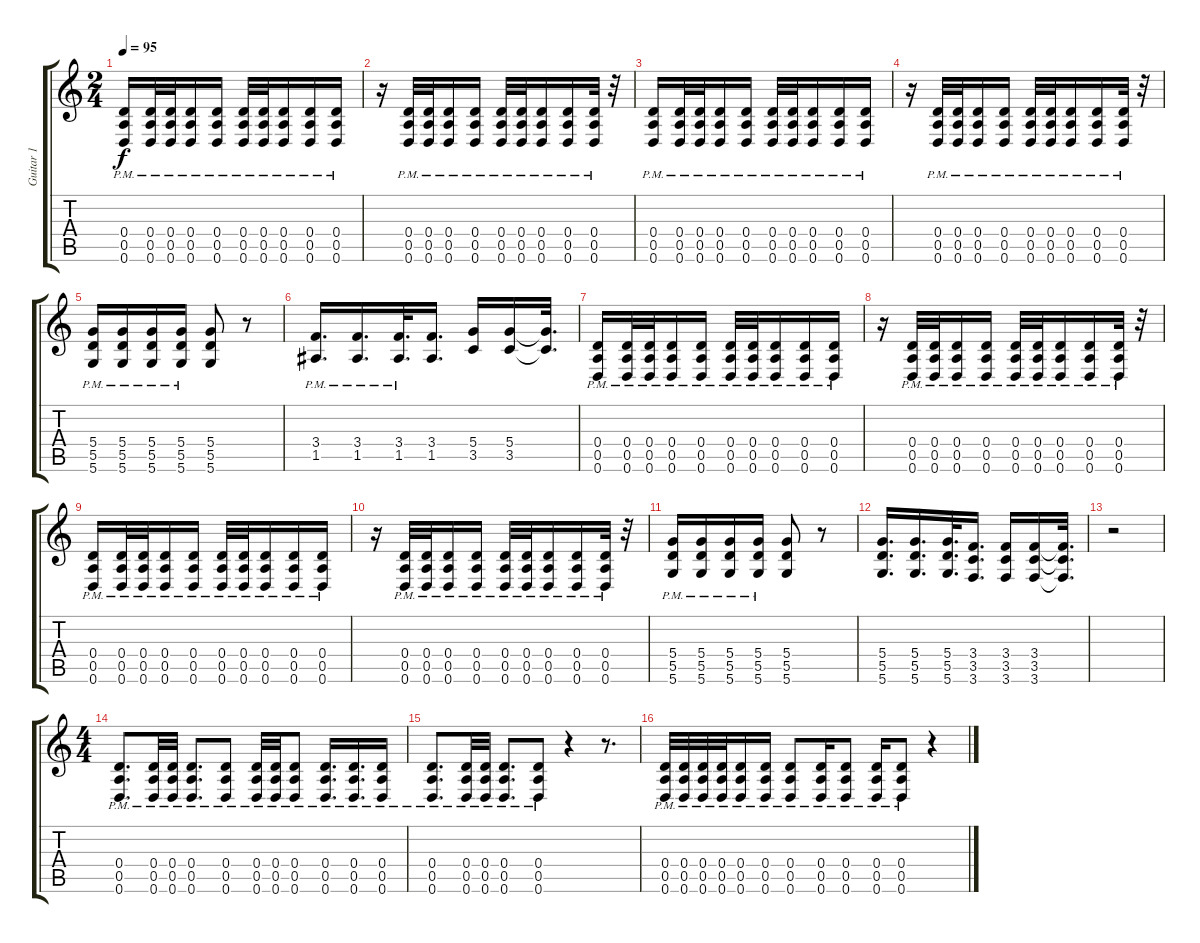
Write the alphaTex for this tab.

\track ("Guitar 1" "Guitar 1") {instrument distortionguitar}
\staff {score tabs}
\tuning (E4 B3 G3 D3 A2 D2) {hide}
\ts (2 4)
\tempo 95
\clef g2
\ks c
(0.4{pm} 0.5{pm} 0.6{pm}).16{dy f} (0.4{pm} 0.5{pm} 0.6{pm}).32 (0.4{pm} 0.5{pm} 0.6{pm}).32 (0.4{pm} 0.5{pm} 0.6{pm}).16 (0.4{pm} 0.5{pm} 0.6{pm}).16 (0.4{pm} 0.5{pm} 0.6{pm}).32 (0.4{pm} 0.5{pm} 0.6{pm}).32 (0.4{pm} 0.5{pm} 0.6{pm}).16 (0.4{pm} 0.5{pm} 0.6{pm}).16 (0.4{pm} 0.5{pm} 0.6{pm}).16 |
r.16 (0.4{pm} 0.5{pm} 0.6{pm}).32 (0.4{pm} 0.5{pm} 0.6{pm}).32 (0.4{pm} 0.5{pm} 0.6{pm}).16 (0.4{pm} 0.5{pm} 0.6{pm}).16 (0.4{pm} 0.5{pm} 0.6{pm}).32 (0.4{pm} 0.5{pm} 0.6{pm}).32 (0.4{pm} 0.5{pm} 0.6{pm}).16 (0.4{pm} 0.5{pm} 0.6{pm}).16 (0.4{pm} 0.5{pm} 0.6{pm}).32 r.32 |
(0.4{pm} 0.5{pm} 0.6{pm}).16 (0.4{pm} 0.5{pm} 0.6{pm}).32 (0.4{pm} 0.5{pm} 0.6{pm}).32 (0.4{pm} 0.5{pm} 0.6{pm}).16 (0.4{pm} 0.5{pm} 0.6{pm}).16 (0.4{pm} 0.5{pm} 0.6{pm}).32 (0.4{pm} 0.5{pm} 0.6{pm}).32 (0.4 0.5{pm} 0.6{pm}).16 (0.4{pm} 0.5{pm} 0.6{pm}).16 (0.4{pm} 0.5{pm} 0.6{pm}).16 |
r.16 (0.4{pm} 0.5{pm} 0.6{pm}).32 (0.4{pm} 0.5{pm} 0.6{pm}).32 (0.4{pm} 0.5{pm} 0.6{pm}).16 (0.4{pm} 0.5{pm} 0.6{pm}).16 (0.4{pm} 0.5{pm} 0.6{pm}).32 (0.4{pm} 0.5{pm} 0.6{pm}).32 (0.4{pm} 0.5{pm} 0.6{pm}).16 (0.4{pm} 0.5{pm} 0.6{pm}).16 (0.4{pm} 0.5{pm} 0.6{pm}).32 r.32 |
(5.4{pm} 5.5{pm} 5.6{pm}).16 (5.4{pm} 5.5{pm} 5.6{pm}).16 (5.4{pm} 5.5{pm} 5.6{pm}).16 (5.4{pm} 5.5{pm} 5.6{pm}).16 (5.4 5.5 5.6).8 r.8 |
(3.4{pm} 1.5{pm}).16{d} (3.4{pm} 1.5{pm}).16{d} (3.4{pm} 1.5{pm}).32{d} (3.4 1.5).16{d} (5.4 3.5).16 (5.4 3.5).16 (5.4{t} 3.5{t}).32{d} |
(0.4{pm} 0.5{pm} 0.6{pm}).16 (0.4{pm} 0.5{pm} 0.6{pm}).32 (0.4{pm} 0.5{pm} 0.6{pm}).32 (0.4{pm} 0.5{pm} 0.6{pm}).16 (0.4{pm} 0.5{pm} 0.6{pm}).16 (0.4{pm} 0.5{pm} 0.6{pm}).32 (0.4{pm} 0.5{pm} 0.6{pm}).32 (0.4{pm} 0.5{pm} 0.6{pm}).16 (0.4{pm} 0.5{pm} 0.6{pm}).16 (0.4{pm} 0.5{pm} 0.6{pm}).16 |
r.16 (0.4{pm} 0.5{pm} 0.6{pm}).32 (0.4{pm} 0.5{pm} 0.6{pm}).32 (0.4{pm} 0.5{pm} 0.6{pm}).16 (0.4{pm} 0.5{pm} 0.6{pm}).16 (0.4{pm} 0.5{pm} 0.6{pm}).32 (0.4{pm} 0.5{pm} 0.6{pm}).32 (0.4{pm} 0.5{pm} 0.6{pm}).16 (0.4{pm} 0.5{pm} 0.6{pm}).16 (0.4{pm} 0.5{pm} 0.6{pm}).32 r.32 |
(0.4{pm} 0.5{pm} 0.6{pm}).16 (0.4{pm} 0.5{pm} 0.6{pm}).32 (0.4{pm} 0.5{pm} 0.6{pm}).32 (0.4{pm} 0.5{pm} 0.6{pm}).16 (0.4{pm} 0.5{pm} 0.6{pm}).16 (0.4{pm} 0.5{pm} 0.6{pm}).32 (0.4{pm} 0.5{pm} 0.6{pm}).32 (0.4 0.5{pm} 0.6{pm}).16 (0.4{pm} 0.5{pm} 0.6{pm}).16 (0.4{pm} 0.5{pm} 0.6{pm}).16 |
r.16 (0.4{pm} 0.5{pm} 0.6{pm}).32 (0.4{pm} 0.5{pm} 0.6{pm}).32 (0.4{pm} 0.5{pm} 0.6{pm}).16 (0.4{pm} 0.5{pm} 0.6{pm}).16 (0.4{pm} 0.5{pm} 0.6{pm}).32 (0.4{pm} 0.5{pm} 0.6{pm}).32 (0.4{pm} 0.5{pm} 0.6{pm}).16 (0.4{pm} 0.5{pm} 0.6{pm}).16 (0.4{pm} 0.5{pm} 0.6{pm}).32 r.32 |
(5.4{pm} 5.5{pm} 5.6{pm}).16 (5.4{pm} 5.5{pm} 5.6{pm}).16 (5.4{pm} 5.5{pm} 5.6{pm}).16 (5.4{pm} 5.5{pm} 5.6{pm}).16 (5.4 5.5 5.6).8 r.8 |
(5.4 5.5 5.6).16{d} (5.4 5.5 5.6).16{d} (5.4 5.5 5.6).32{d} (3.4 3.5 3.6).16{d} (3.4 3.5 3.6).16 (3.4 3.5 3.6).16 (3.4{t} 3.5{t} 3.6{t}).32{d} |
r.2 |
\ts (4 4)
(0.4{pm} 0.5{pm} 0.6{pm}).8{d} (0.4{pm} 0.5{pm} 0.6{pm}).32 (0.4{pm} 0.5{pm} 0.6{pm}).32 (0.4{pm} 0.5{pm} 0.6{pm}).8{d} (0.4{pm} 0.5{pm} 0.6{pm}).8 (0.4{pm} 0.5{pm} 0.6{pm}).32 (0.4{pm} 0.5{pm} 0.6{pm}).32 (0.4{pm} 0.5{pm} 0.6{pm}).8 (0.4{pm} 0.5{pm} 0.6{pm}).16{d} (0.4{pm} 0.5{pm} 0.6{pm}).16{d} (0.4{pm} 0.5{pm} 0.6{pm}).16 |
(0.4{pm} 0.5{pm} 0.6{pm}).8{d} (0.4{pm} 0.5{pm} 0.6{pm}).32 (0.4{pm} 0.5{pm} 0.6{pm}).32 (0.4{pm} 0.5{pm} 0.6{pm}).8{d} (0.4{pm} 0.5{pm} 0.6{pm}).8 r.4 r.8{d} |
(0.4{pm} 0.5{pm} 0.6{pm}).32 (0.4{pm} 0.5{pm} 0.6{pm}).32 (0.4{pm} 0.5{pm} 0.6{pm}).32 (0.4{pm} 0.5{pm} 0.6{pm}).32 (0.4{pm} 0.5{pm} 0.6{pm}).16 (0.4{pm} 0.5{pm} 0.6{pm}).16 (0.4{pm} 0.5{pm} 0.6{pm}).8 (0.4{pm} 0.5{pm} 0.6{pm}).16 (0.4{pm} 0.5{pm} 0.6{pm}).8 (0.4{pm} 0.5{pm} 0.6{pm}).16 (0.4{pm} 0.5{pm} 0.6{pm}).8 r.4
